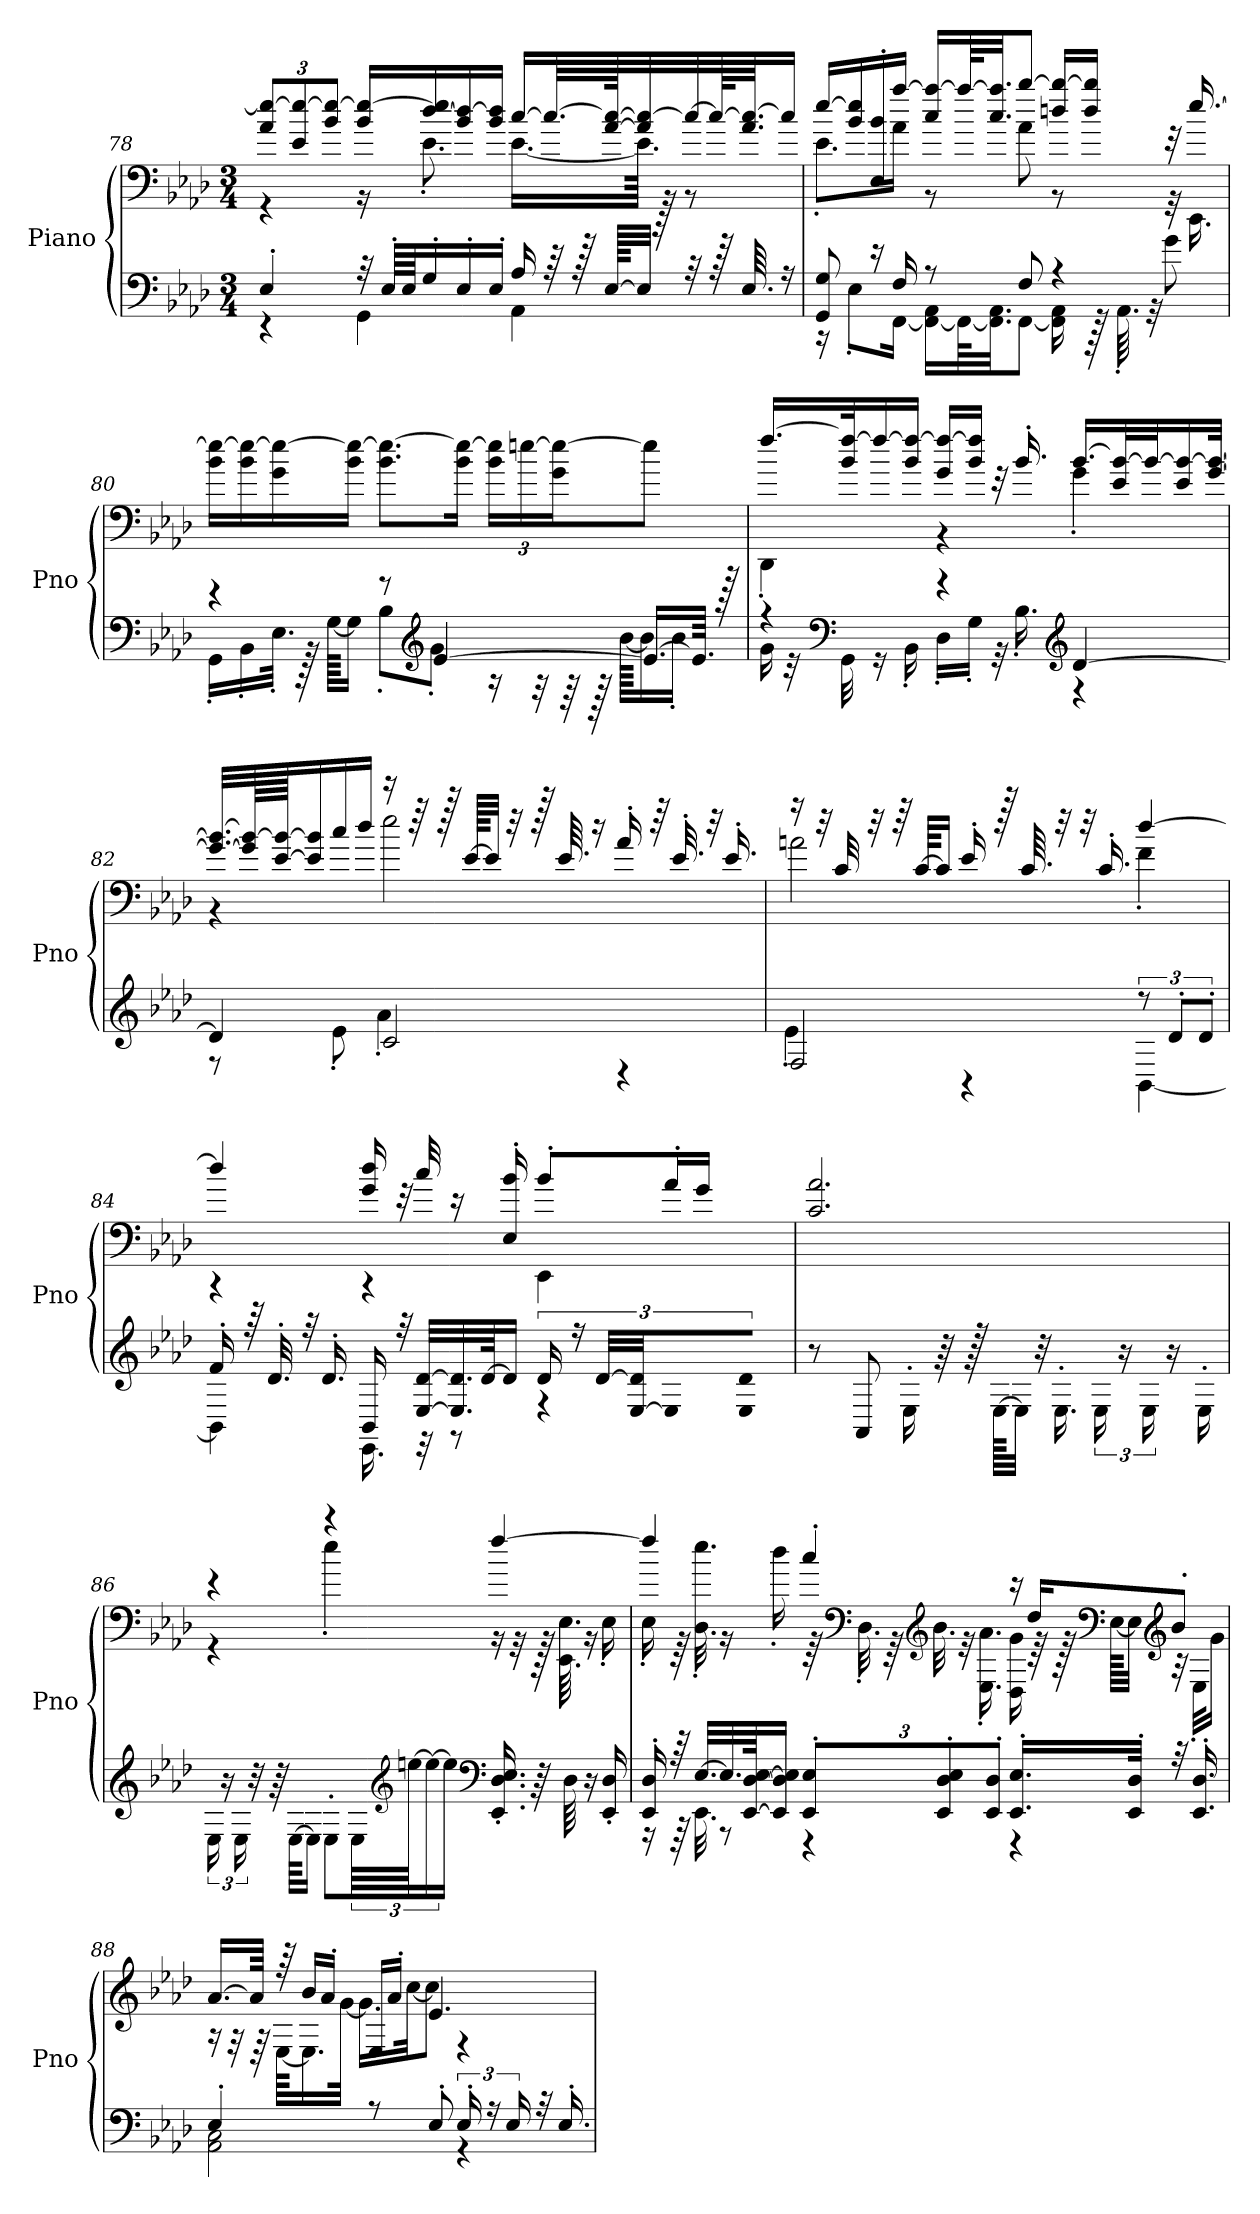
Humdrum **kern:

**kern	**kern
*part1	*part1
*staff2	*staff1
*I"Piano	*
*I'Pno	*
!!LO:LB:g=z
*clefF4	*clefF4
*k[b-e-a-d-]	*k[b-e-a-d-]
*M3/4	*M3/4
=78	=78
*^	*
*	*	*Xbrackettup
*	*	*^
4E-'/	4r	12a-/ 12ee-/_L	4r
.	.	12e-/ 12ee-/_	.
.	.	12b-/ 12ee-/_J	.
32r	4GG\	16b-/ 16ee-/_LL	16r
64E-'/LLLL	.	.	.
64E-/JJ	.	.	.
16G'/	.	[16dd-/ 16ee-/]	8.e-'\
16E-'/	.	16b-/ 16dd-/_	.
16E-'/JJ	.	16b-/ 16dd-/]JJ	.
16A-/	4AA-\	[16cc/LL	[16.e-\LL
64r	.	64.cc/LL_	.
128r	.	.	.
[128E-/KKLLL	.	[128a-/ 128cc/_JK	.
32E-/JJJ]	.	32a-/] 32cc/_	64.e-\JJkk]
.	.	.	128r
32r	.	32cc/_	8r
128r	.	128cc/KL_	.
64.E-/	.	64.a-/ 64.cc/_JJ	.
16r	.	16cc/JJ]	.
!!LO:LB:g=z	!!
=79	=79	=79	=79
8GG/ 8G/	16r	[16ee-/LL	8.e-'\L
.	8E-'\L	16b-/ 16ee-/]	.
16r	.	16E-/' 16b-/'	.
16F/	[16FF\Jk	[16aa-/JJ	16a-\Jk
8r	16FF\_ 16AA-\LL	16cc/ 16aa-/_LL	8r
.	64FF\KL_	64aa-/KL_	.
.	32.FF\] 32.AA-\JJ	32.cc/ 32.aa-/]JJ	.
8F/	[8FF\J	[8bb-/J	8a-\
4r	16FF\] 16AA-\	16ddn/ 16bb-/_LL	8r
.	128r	16dd/ 16bb-/]JJ	.
.	64.AA-'\	.	.
.	32r	.	.
.	8g\	32r	32r
.	.	[16.ee-/	16.EE-\
*	*	*v	*v
!!LO:PB:g=z
=80	=80	=80
4r	16GG'\LL	16b-\ 16ee-\_LL
.	16BB-'\	16b-\ 16ee-\_
.	32.E-'\JJk	16g\ 16ee-\_
.	128r	.
.	[128G\KKKLL	.
.	16G\JJ]	16b-\ 16ee-\_JJ
8r	8B-'\L	8.b-\ 8.ee-\_L
*clefG2	*	*
[4e-/	8g'\J	.
.	.	16b-\ 16ee-\_Jk
.	16r	24b-\ 24ee-\]LL
.	.	[24een\
.	32r	.
.	.	24g\ 24ee\_J
.	64r	.
.	128r	.
.	[128b-\KKKLL	.
16.e-/LL_	16b-\]	8ee\J]
.	16b-'\JJ	.
64.e-/JJkk]	.	.
128r	.	.
!!LO:LB:g=z
=81	=81	=81
*	*	*^
4r	16g\	[16.ff/LL	4DD-'\
.	32r	.	.
*clefF4	*	*	*
.	32GG\	32b-/ 32ff/_K	.
.	16r	16ff/_	.
.	16BB-'\	16b-/ 16ff/_JJ	.
4r	16D-'\LL	16g/ 16ff/_LL	4r
.	16G'\JJ	16b-/ 16ff/]JJ	.
.	32r	32r	.
.	16.B-'\	16.b-'/	.
*clefG2	*	*	*
[4d-/	4r	[16.b-/LL	4g'\
.	.	32e-/ 32b-/_L	.
.	.	32b-/J_	.
.	.	16e-/ 16b-/_	.
.	.	[32g/ 32b-/_JJk	.
!!LO:LB:g=z	!!
=82	=82	=82	=82
4d-/]	8r	32.g/_ 32.b-/_LLL	4r
.	.	128g/] 128b-/_LL	.
.	.	[128e-/ 128b-/_JJJ	.
.	.	16e-/] 16b-/]	.
.	8e-'\	16cc/	.
.	.	16dd-/JJ	.
2c/	4a-'\	16r	2ee-\
.	.	64r	.
.	.	128r	.
.	.	[128e-/KKLLL	.
.	.	32e-/JJJ]	.
.	.	32r	.
.	.	128r	.
.	.	64.e-/	.
.	.	16r	.
.	4r	16a-'/	.
.	.	64r	.
.	.	32.e-'/	.
.	.	32r	.
.	.	16.e-'/	.
!!LO:LB:g=z	!!
=83	=83	=83	=83
2F/	4e-'\	16r	2an\
.	.	32r	.
.	.	32c/	.
.	.	32r	.
.	.	64r	.
.	.	[64c/KKLL	.
.	.	16c/JJ]	.
.	4r	16e-'/	.
.	.	128r	.
.	.	64.c/	.
.	.	32r	.
.	.	32r	.
.	.	16.c'/	.
12r	[4BB-\	[4dd-/	4f'\
12d-'/L	.	.	.
12d-'/J	.	.	.
!!LO:LB:g=z	!!
=84	=84	=84	=84
16f'/	4BB-\]	4dd-/]	4r
64r	.	.	.
32.d-'/	.	.	.
32r	.	.	.
16.d-'/	.	.	.
16BB-/	16.EE-\	16g/ 16dd-/	4r
32r	.	32r	.
[32E-/ [32d-/LLL	32r	32cc/	.
32.E-/] 32.d-/]	8r	16r	.
[64d-/JK	.	.	.
16d-/JJ]	.	16E-/' 16b-/'	.
24d-/	4r	8b-'/L	4EE-\
24r	.	.	.
[48d-/LLL	.	.	.
[48E-/ 48d-/]J	.	.	.
16E-/]	.	16a-'/L	.
16E-/ 16d-/JJ	.	16g/JJ	.
*v	*v	*	*
*	*v	*v
=85	=85
8r	2.c/ 2.a-/
8AA-/	.
16E-'\	.
64r	.
128r	.
[128E-\KKLLL	.
32E-\JJJ]	.
32r	.
16.E-'\	.
24E-\	.
24r	.
24E-\	.
16r	.
16E-'\	.
!!LO:PB:g=z
=86	=86
*	*^
24E-\	4r	4r
24r	.	.
24E-\	.	.
32r	.	.
64r	.	.
[64E-\KKLL	.	.
16E-\JJ]	.	.
8E-'\L	4r	4ee-'\
96E-\LLL	.	.
*clefG2	*	*
[96een\JJ	.	.
24ee\_	.	.
16ee\JJ]	.	.
*clefF4	*	*
16.EE-/' 16.D-/' 16.E-/'	[4ff/	16r
.	.	32r
64r	.	128r
.	.	64.EE-\ 64.E-\
64D-\	.	.
16r	.	16r
16EE-/' 16D-/'	.	16E-'\
!!LO:LB:g=z	!!
=87	=87	=87
*^	*	*
16EE-/' 16D-/'	16r	4ff/]	16E-'\
64r	64r	.	64r
[32.E-/LLL	32.EE-\	.	32.D-\' 32.ee-\'
32.E-/]	8r	.	16r
[64EE-/ [64D-/ [64E-/JK	.	.	.
16EE-/] 16D-/] 16E-/]JJ	.	.	16dd-'\
*Xbrackettup	*	*	*
12EE-/' 12E-/'L	4r	4cc'/	64r
*	*	*clefF4	*
.	.	.	32.D-'\
.	.	.	64r
*	*	*clefG2	*
.	.	.	32.b-\
12EE-/' 12D-/' 12E-/'	.	.	.
.	.	.	32r
.	.	.	16.E-\' 16.a-\'
12EE-/' 12D-/'J	.	.	.
16.EE-/' 16.E-/'LL	4r	16r	16D-\ 16g\
.	.	16dd-/KL	64r
.	.	.	128r
*	*	*clefF4	*
.	.	.	[128E-\KKLLL
32EE-/' 32D-/'JJk	.	.	32E-\JJJ]
*	*	*clefG2	*
32r	.	8b-'/J	32r
16.EE-/' 16.D-/'	.	.	32E-'\KLL
.	.	.	16g\JJ
!!LO:LB:g=z	!!
=88	=88	=88	=88
4E-'/	2AA-\ 2C\	[16.a-/LL	16r
.	.	.	32r
.	.	64a-/JJkk]	64r
.	.	64r	[64E-\KKLL
.	.	16b-/LL	16.E-\]
.	.	16a-'/JJ	.
.	.	.	[32g\JJk
8r	.	16E-/LL	16.g\LL]
.	.	16a-'/JJ	.
.	.	.	[32cc\JK
8E-'/	.	4.e-/	8cc\J]
*brackettup	*	*	*
24E-'/	4r	.	4r
24r	.	.	.
24E-/	.	.	.
32r	.	.	.
16.E-'/	.	.	.
*v	*v	*	*
*	*v	*v
=	=
*-	*-
